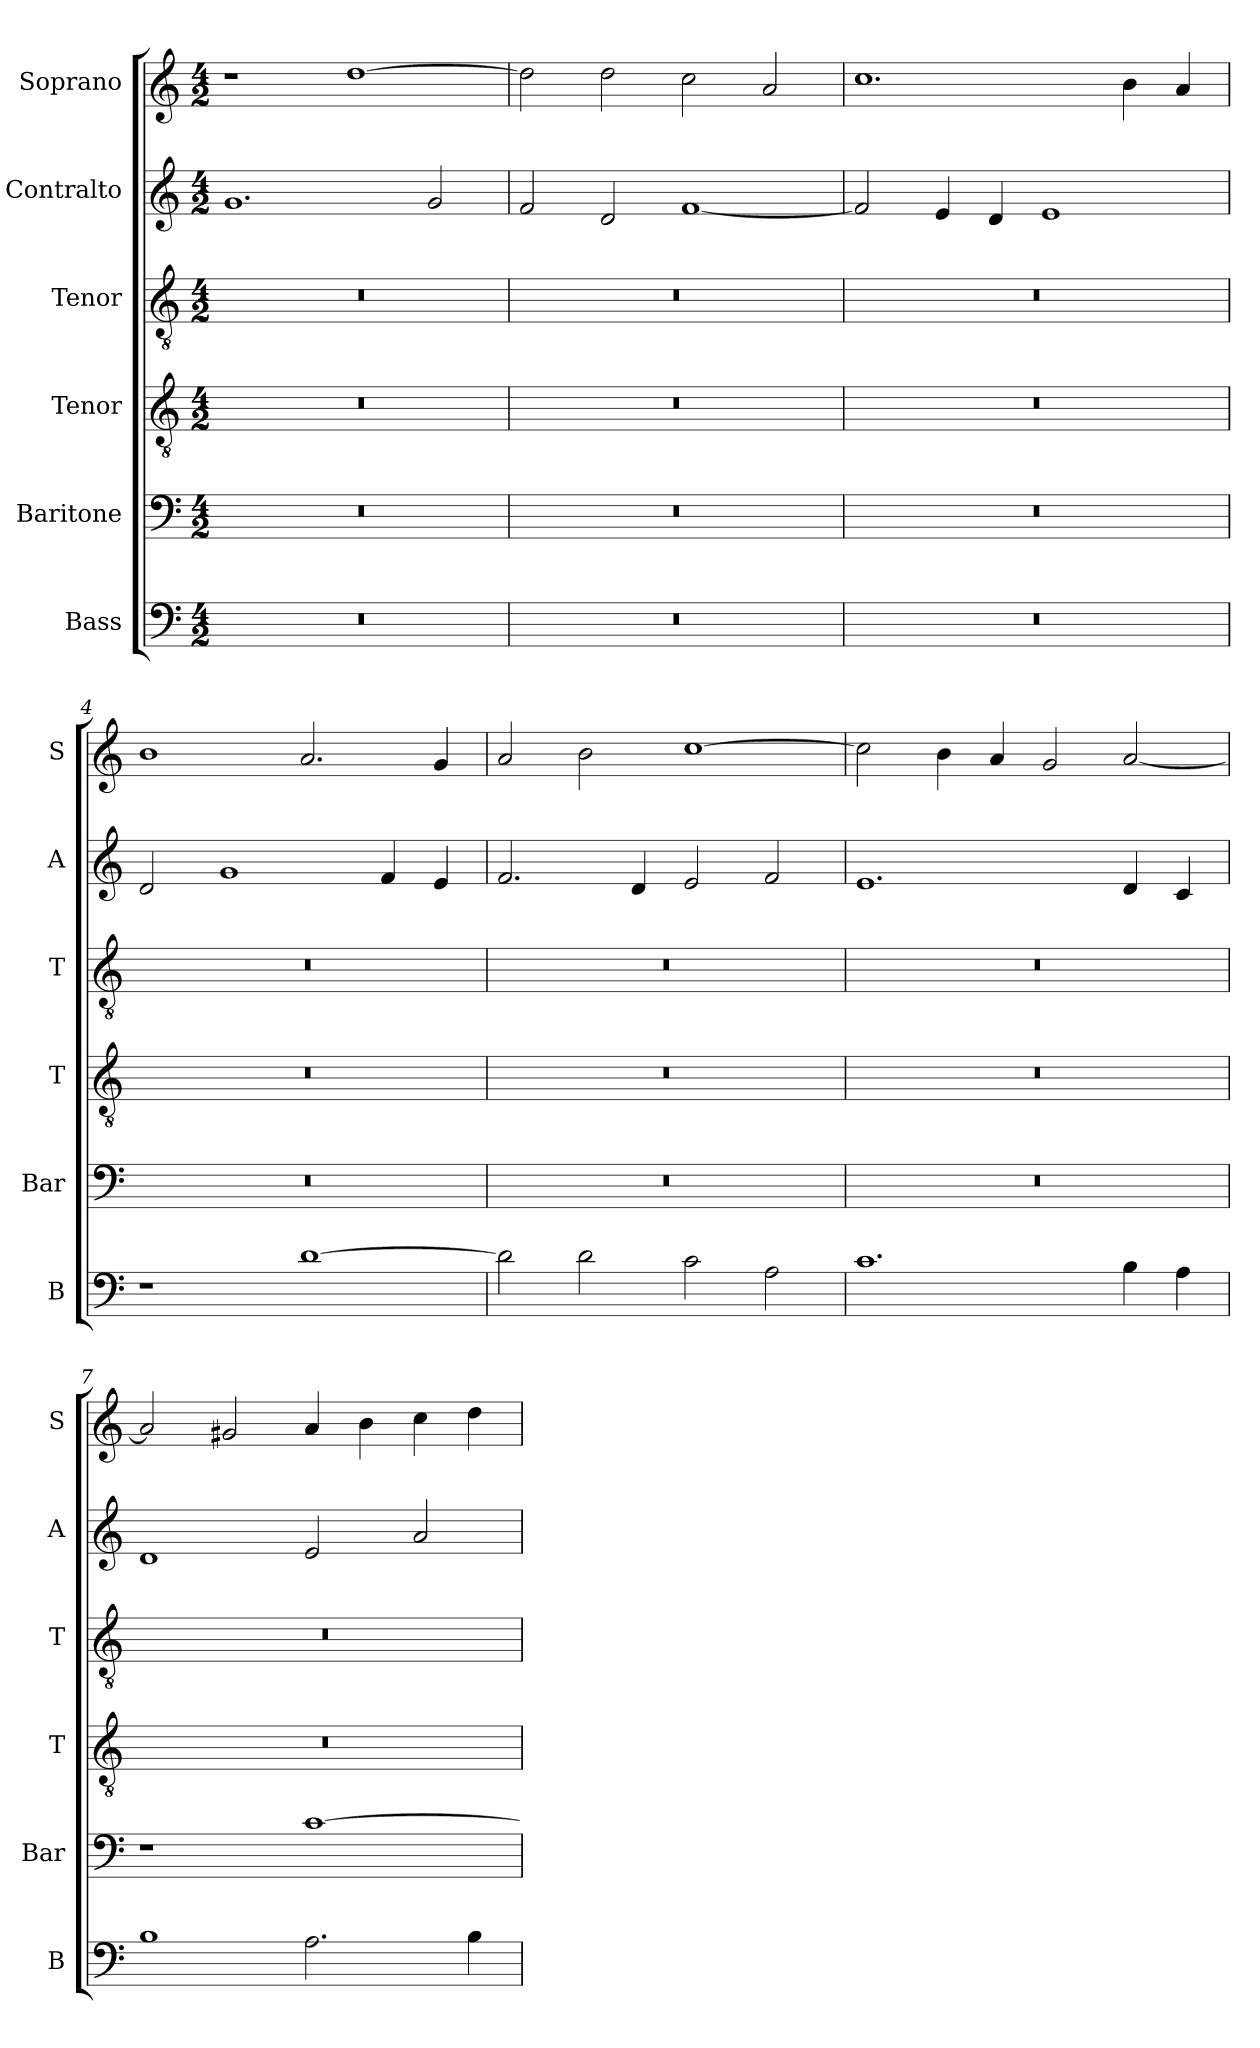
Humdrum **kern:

**kern	**kern	**kern	**kern	**kern	**kern
*part6	*part5	*part4	*part3	*part2	*part1
*staff6	*staff5	*staff4	*staff3	*staff2	*staff1
*I"Bass	*I"Baritone	*I"Tenor	*I"Tenor	*I"Contralto	*I"Soprano
*I'B	*I'Bar	*I'T	*I'T	*I'A	*I'S
*clefF4	*clefF4	*clefGv2	*clefGv2	*clefG2	*clefG2
*k[]	*k[]	*k[]	*k[]	*k[]	*k[]
*G:mix	*G:mix	*G:mix	*G:mix	*G:mix	*G:mix
*M4/2	*M4/2	*M4/2	*M4/2	*M4/2	*M4/2
=1	=1	=1	=1	=1	=1
0r	0r	0r	0r	1.g	1r
.	.	.	.	.	[1dd
.	.	.	.	2g	.
=2	=2	=2	=2	=2	=2
0r	0r	0r	0r	2f	2dd]
.	.	.	.	2d	2dd
.	.	.	.	[1f	2cc
.	.	.	.	.	2a
=3	=3	=3	=3	=3	=3
0r	0r	0r	0r	2f]	1.cc
.	.	.	.	4e	.
.	.	.	.	4d	.
.	.	.	.	1e	.
.	.	.	.	.	4b
.	.	.	.	.	4a
=4	=4	=4	=4	=4	=4
1r	0r	0r	0r	2d	1b
.	.	.	.	1g	.
[1d	.	.	.	.	2.a
.	.	.	.	4f	.
.	.	.	.	4e	4g
=5	=5	=5	=5	=5	=5
2d]	0r	0r	0r	2.f	2a
2d	.	.	.	.	2b
.	.	.	.	4d	.
2c	.	.	.	2e	[1cc
2A	.	.	.	2f	.
=6	=6	=6	=6	=6	=6
1.c	0r	0r	0r	1.e	2cc]
.	.	.	.	.	4b
.	.	.	.	.	4a
.	.	.	.	.	2g
4B	.	.	.	4d	[2a
4A	.	.	.	4c	.
=7	=7	=7	=7	=7	=7
1B	1r	0r	0r	1d	2a]
.	.	.	.	.	2g#X
2.A	[1c	.	.	2e	4a
.	.	.	.	.	4b
.	.	.	.	2a	4cc
4B	.	.	.	.	4dd
=	=	=	=	=	=
*-	*-	*-	*-	*-	*-
